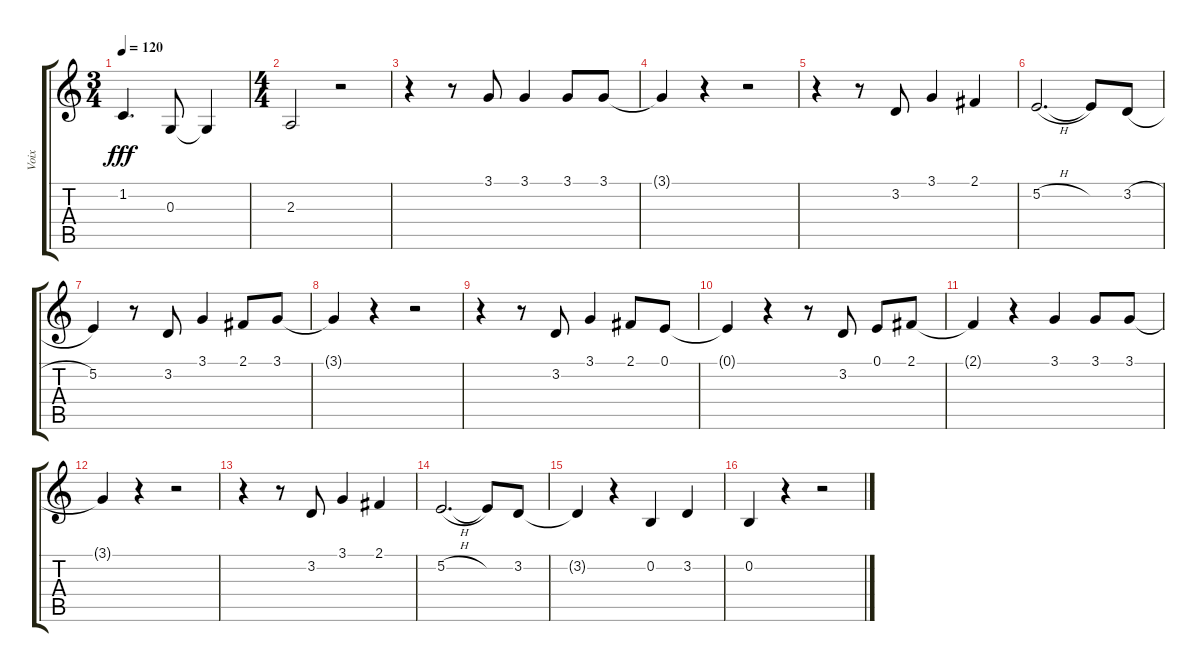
\track ("Voix" "Voix") {instrument accordion}
\staff {score tabs}
\tuning (E4 B3 G3 D3 A2 E2) {hide}
\ts (3 4)
\tempo 120
\clef g2
\ks c
1.2.4{d dy fff} 0.3.8 0.3{t}.4 |
\ts (4 4)
2.3.2 r.2 |
r.4 r.8 3.1.8 3.1.4 3.1.8 3.1.8 |
3.1{t}.4 r.4 r.2 |
r.4 r.8 3.2.8 3.1.4 2.1.4 |
5.2{h}.2{d} 5.2{t}.8 3.2{h}.8 |
5.2.4 r.8 3.2.8 3.1.4 2.1.8 3.1.8 |
3.1{t}.4 r.4 r.2 |
r.4 r.8 3.2.8 3.1.4 2.1.8 0.1.8 |
0.1{t}.4 r.4 r.8 3.2.8 0.1.8 2.1.8 |
2.1{t}.4 r.4 3.1.4 3.1.8 3.1.8 |
3.1{t}.4 r.4 r.2 |
r.4 r.8 3.2.8 3.1.4 2.1.4 |
5.2{h}.2{d} 5.2{t}.8 3.2.8 |
3.2{t}.4 r.4 0.2.4 3.2.4 |
0.2.4 r.4 r.2
